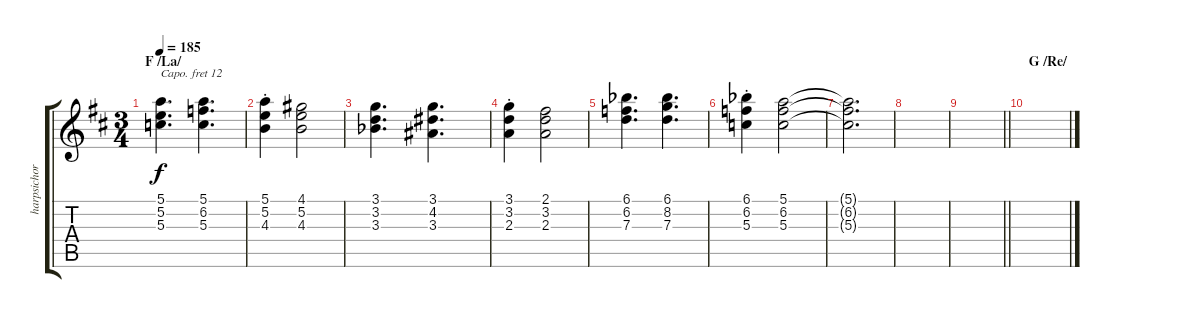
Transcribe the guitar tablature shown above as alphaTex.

\track ("harpsichord 1" "harpsichor") {instrument harpsichord}
\staff {score tabs}
\capo 12
\tuning (E4 B3 G3 D3 A2 E2) {hide}
\ts (3 4)
\section ("" "F /La/")
\tempo 185
\clef g2
\ks d
(5.1 5.2 5.3).4{d dy f} (5.1 6.2 5.3).4{d} |
(5.1{st} 5.2{st} 4.3{st}).4 (4.1 5.2 4.3).2 |
(3.1 3.2 3.3{acc b}).4{d} (3.1 4.2 3.3).4{d} |
(3.1{st} 3.2{st} 2.3{st}).4 (2.1 3.2 2.3).2 |
(6.1{acc b} 6.2 7.3).4{d} (6.1{acc b} 8.2 7.3).4{d} |
(6.1{st acc b} 6.2{st} 5.3{st}).4 (5.1 6.2 5.3).2 |
(5.1{t} 6.2{t} 5.3{t}).2{d} |
|
\barLineRight lightlight
|
\section ("" "G /Re/")
